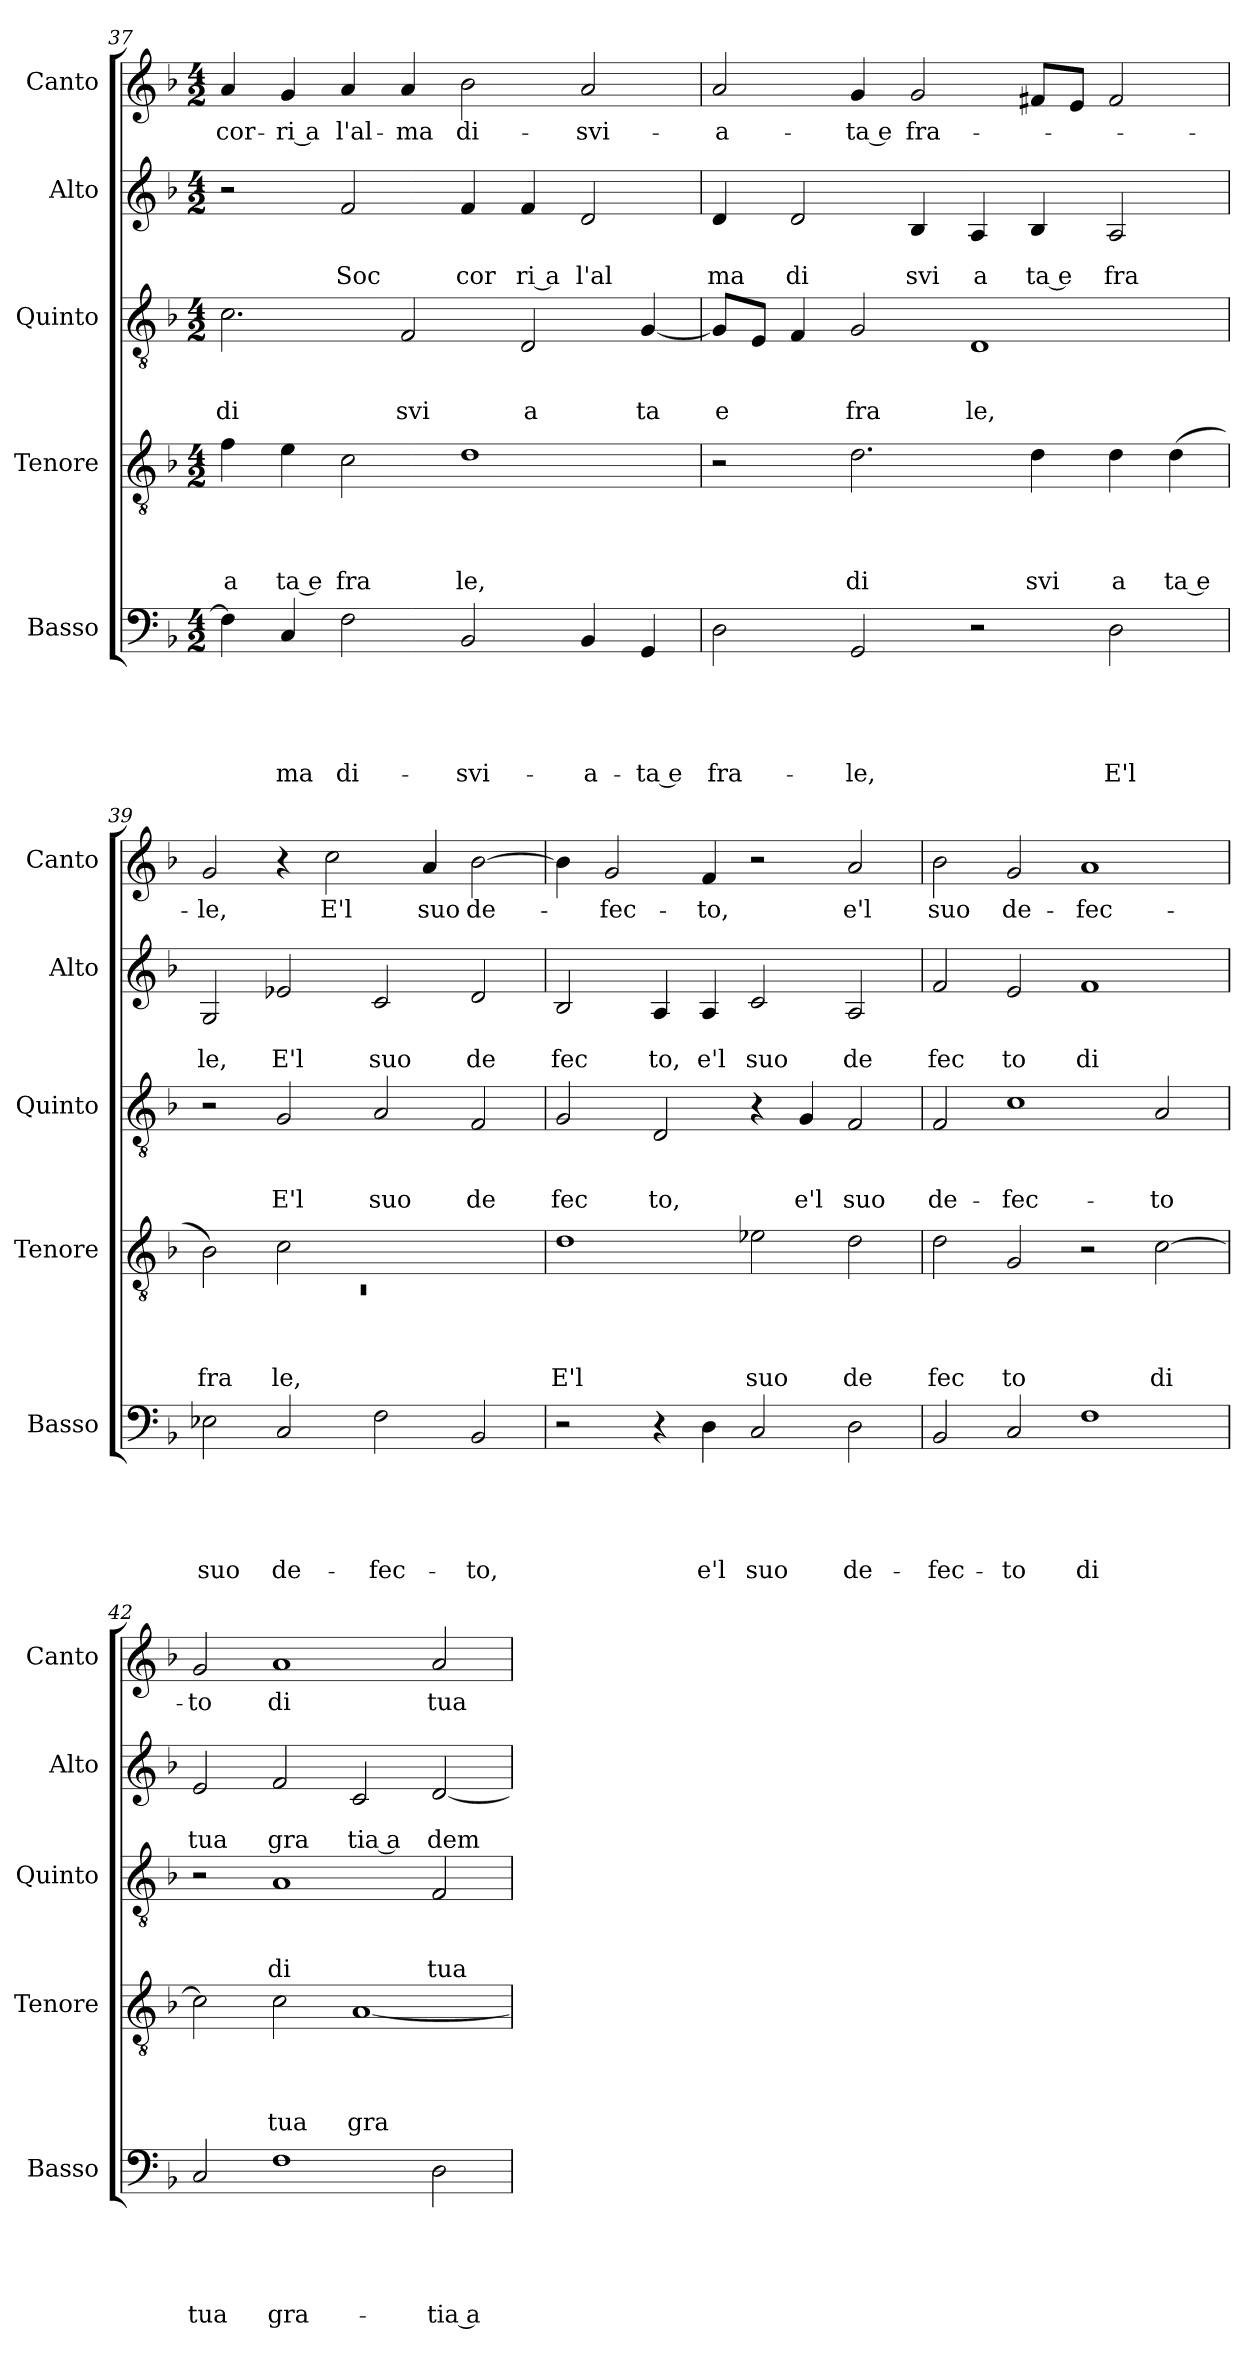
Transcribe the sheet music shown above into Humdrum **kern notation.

**kern	**text	**text	**text	**text	**text	**kern	**text	**text	**text	**text	**kern	**text	**text	**text	**kern	**text	**text	**kern	**text
*part5	*part5	*part5	*part5	*part5	*part5	*part4	*part4	*part4	*part4	*part4	*part3	*part3	*part3	*part3	*part2	*part2	*part2	*part1	*part1
*staff5	*staff5	*staff5	*staff5	*staff5	*staff5	*staff4	*staff4	*staff4	*staff4	*staff4	*staff3	*staff3	*staff3	*staff3	*staff2	*staff2	*staff2	*staff1	*staff1
*I"Basso	*	*	*	*	*	*I"Tenore	*	*	*	*	*I"Quinto	*	*	*	*I"Alto	*	*	*I"Canto	*
*I'Basso	*	*	*	*	*	*I'Tenore	*	*	*	*	*I'Quinto	*	*	*	*I'Alto	*	*	*I'Canto	*
*clefF4	*	*	*	*	*	*clefGv2	*	*	*	*	*clefGv2	*	*	*	*clefG2	*	*	*clefG2	*
*k[b-]	*	*	*	*	*	*k[b-]	*	*	*	*	*k[b-]	*	*	*	*k[b-]	*	*	*k[b-]	*
*F:	*	*	*	*	*	*F:	*	*	*	*	*F:	*	*	*	*F:	*	*	*F:	*
*M4/2	*	*	*	*	*	*M4/2	*	*	*	*	*M4/2	*	*	*	*M4/2	*	*	*M4/2	*
=37	=37	=37	=37	=37	=37	=37	=37	=37	=37	=37	=37	=37	=37	=37	=37	=37	=37	=37	=37
!	!	!	!	!	!	!	!	!	!	!LO:LY:b	!	!	!	!LO:LY:b	!	!	!	!	!LO:LY:b
4F\]	.	.	.	.	.	4f\	.	.	.	a	2.c\	.	.	di	2r	.	.	4a/	-cor-
!	!	!	!	!	!LO:LY:b	!	!	!	!	!LO:LY:b:rj	!	!	!	!	!	!	!	!	!LO:LY:b:rj
4C/	.	.	.	.	-ma	4e\	.	.	.	ta e	.	.	.	.	.	.	.	4g/	-ri a
!	!	!	!	!	!LO:LY:b	!	!	!	!	!LO:LY:b	!	!	!	!	!	!	!LO:LY:b	!	!LO:LY:b
2F\	.	.	.	.	di-	2c\	.	.	.	fra	.	.	.	.	2f/	.	Soc	4a/	l'al-
!	!	!	!	!	!	!	!	!	!	!	!	!	!	!LO:LY:b	!	!	!	!	!LO:LY:b
.	.	.	.	.	.	.	.	.	.	.	2F/	.	.	svi	.	.	.	4a/	-ma
!	!	!	!	!	!LO:LY:b	!	!	!	!	!LO:LY:b	!	!	!	!	!	!	!LO:LY:b	!	!LO:LY:b
2BB-/	.	.	.	.	-svi-	1d	.	.	.	le,	.	.	.	.	4f/	.	cor	2b-\	di-
!	!	!	!	!	!	!	!	!	!	!	!	!	!	!LO:LY:b	!	!	!LO:LY:b:rj	!	!
.	.	.	.	.	.	.	.	.	.	.	2D/	.	.	a	4f/	.	ri a	.	.
!	!	!	!	!	!LO:LY:b	!	!	!	!	!	!	!	!	!	!	!	!LO:LY:b	!	!LO:LY:b
4BB-/	.	.	.	.	-a-	.	.	.	.	.	.	.	.	.	2d/	.	l'al	2a/	-svi-
!	!	!	!	!	!LO:LY:b:rj	!	!	!	!	!	!	!	!	!LO:LY:b	!	!	!	!	!
4GG/	.	.	.	.	-ta e	.	.	.	.	.	[<4G/	.	.	ta	.	.	.	.	.
=38	=38	=38	=38	=38	=38	=38	=38	=38	=38	=38	=38	=38	=38	=38	=38	=38	=38	=38	=38
!	!	!	!	!	!LO:LY:b	!	!	!	!	!	!	!	!	!LO:LY:b:rj	!	!	!LO:LY:b	!	!LO:LY:b
2D\	.	.	.	.	fra-	2r	.	.	.	.	8G/L]	.	.	e	4d/	.	ma	2a/	-a-
.	.	.	.	.	.	.	.	.	.	.	8E/J	.	.	.	.	.	.	.	.
!	!	!	!	!	!	!	!	!	!	!	!	!	!	!	!	!	!LO:LY:b	!	!
.	.	.	.	.	.	.	.	.	.	.	4F/	.	.	.	2d/	.	di	.	.
!	!	!	!	!	!LO:LY:b	!	!	!	!	!LO:LY:b	!	!	!	!LO:LY:b	!	!	!	!	!LO:LY:b:rj
2GG/	.	.	.	.	-le,	2.d\	.	.	.	di	2G/	.	.	fra	.	.	.	4g/	-ta e
!	!	!	!	!	!	!	!	!	!	!	!	!	!	!	!	!	!LO:LY:b	!	!LO:LY:b
.	.	.	.	.	.	.	.	.	.	.	.	.	.	.	4B-/	.	svi	2g/	fra-
!	!	!	!	!	!	!	!	!	!	!	!	!	!	!LO:LY:b	!	!	!LO:LY:b	!	!
2r	.	.	.	.	.	.	.	.	.	.	1D	.	.	le,	4A/	.	a	.	.
!	!	!	!	!	!	!	!	!	!	!LO:LY:b	!	!	!	!	!	!	!LO:LY:b:rj	!	!
.	.	.	.	.	.	4d\	.	.	.	svi	.	.	.	.	4B-/	.	ta e	8f#/L	.
.	.	.	.	.	.	.	.	.	.	.	.	.	.	.	.	.	.	8e/J	.
!	!	!	!	!	!LO:LY:b	!	!	!	!	!LO:LY:b	!	!	!	!	!	!	!LO:LY:b	!	!
2D\	.	.	.	.	E'l	4d\	.	.	.	a	.	.	.	.	2A/	.	fra	2f#/	.
!	!	!	!	!	!	!	!	!	!	!LO:LY:b:rj	!	!	!	!	!	!	!	!	!
.	.	.	.	.	.	(<4d\	.	.	.	ta e	.	.	.	.	.	.	.	.	.
=39	=39	=39	=39	=39	=39	=39	=39	=39	=39	=39	=39	=39	=39	=39	=39	=39	=39	=39	=39
*	*	*	*	*	*	*^	*	*	*	*	*	*	*	*	*	*	*	*	*
!	!	!	!	!	!LO:LY:b	!	!LO:N:vis=1	!	!	!	!LO:LY:b	!	!	!	!	!	!	!LO:LY:b	!	!LO:LY:b
2E-X\	.	.	.	.	suo	2B-\)	0rC	.	.	.	fra	2r	.	.	.	2G/	.	le,	2g/	-le,
!	!	!	!	!	!LO:LY:b	!	!	!	!	!	!LO:LY:b	!	!	!	!LO:LY:b	!	!	!LO:LY:b	!	!
2C/	.	.	.	.	de-	2c\	.	.	.	.	le,	2G/	.	.	E'l	2e-X/	.	E'l	4r	.
!	!	!	!	!	!	!	!	!	!	!	!	!	!	!	!	!	!	!	!	!LO:LY:b
.	.	.	.	.	.	.	.	.	.	.	.	.	.	.	.	.	.	.	2cc\	E'l
!	!	!	!	!	!LO:LY:b	!	!	!	!	!	!	!	!	!	!LO:LY:b	!	!	!LO:LY:b	!	!
2F\	.	.	.	.	-fec-	1ryy	.	.	.	.	.	2A/	.	.	suo	2c/	.	suo	.	.
!	!	!	!	!	!	!	!	!	!	!	!	!	!	!	!	!	!	!	!	!LO:LY:b
.	.	.	.	.	.	.	.	.	.	.	.	.	.	.	.	.	.	.	4a/	suo
!	!	!	!	!	!LO:LY:b	!	!	!	!	!	!	!	!	!	!LO:LY:b	!	!	!LO:LY:b	!	!LO:LY:b
2BB-/	.	.	.	.	-to,	.	.	.	.	.	.	2F/	.	.	de	2d/	.	de	[>2b-\	de-
*	*	*	*	*	*	*v	*v	*	*	*	*	*	*	*	*	*	*	*	*	*
=40	=40	=40	=40	=40	=40	=40	=40	=40	=40	=40	=40	=40	=40	=40	=40	=40	=40	=40	=40
!	!	!	!	!	!	!	!	!	!	!LO:LY:b	!	!	!	!LO:LY:b	!	!	!LO:LY:b	!	!
2r	.	.	.	.	.	1d	.	.	.	E'l	2G/	.	.	fec	2B-/	.	fec	4b-\]	.
!	!	!	!	!	!	!	!	!	!	!	!	!	!	!	!	!	!	!	!LO:LY:b
.	.	.	.	.	.	.	.	.	.	.	.	.	.	.	.	.	.	2g/	-fec-
!	!	!	!	!	!	!	!	!	!	!	!	!	!	!LO:LY:b	!	!	!LO:LY:b	!	!
4r	.	.	.	.	.	.	.	.	.	.	2D/	.	.	to,	4A/	.	to,	.	.
!	!	!	!	!	!LO:LY:b	!	!	!	!	!	!	!	!	!	!	!	!LO:LY:b	!	!LO:LY:b
4D\	.	.	.	.	e'l	.	.	.	.	.	.	.	.	.	4A/	.	e'l	4f/	-to,
!	!	!	!	!	!LO:LY:b	!	!	!	!	!LO:LY:b	!	!	!	!	!	!	!LO:LY:b	!	!
2C/	.	.	.	.	suo	2e-X\	.	.	.	suo	4r	.	.	.	2c/	.	suo	2r	.
!	!	!	!	!	!	!	!	!	!	!	!	!	!	!LO:LY:b	!	!	!	!	!
.	.	.	.	.	.	.	.	.	.	.	4G/	.	.	e'l	.	.	.	.	.
!	!	!	!	!	!LO:LY:b	!	!	!	!	!LO:LY:b	!	!	!	!LO:LY:b	!	!	!LO:LY:b	!	!LO:LY:b
2D\	.	.	.	.	de-	2d\	.	.	.	de	2F/	.	.	suo	2A/	.	de	2a/	e'l
!!LO:LB:g=z
=41	=41	=41	=41	=41	=41	=41	=41	=41	=41	=41	=41	=41	=41	=41	=41	=41	=41	=41	=41
!	!	!	!	!	!LO:LY:b	!	!	!	!	!LO:LY:b	!	!	!	!LO:LY:b	!	!	!LO:LY:b	!	!LO:LY:b
2BB-/	.	.	.	.	-fec-	2d\	.	.	.	fec	2F/	.	.	de-	2f/	.	fec	2b-\	suo
!	!	!	!	!	!LO:LY:b	!	!	!	!	!LO:LY:b	!	!	!	!LO:LY:b	!	!	!LO:LY:b	!	!LO:LY:b
2C/	.	.	.	.	-to	2G/	.	.	.	to	1c	.	.	-fec-	2e/	.	to	2g/	de-
!	!	!	!	!	!LO:LY:b	!	!	!	!	!	!	!	!	!	!	!	!LO:LY:b	!	!LO:LY:b
1F	.	.	.	.	di	2r	.	.	.	.	.	.	.	.	1f	.	di	1a	-fec-
!	!	!	!	!	!	!	!	!	!	!LO:LY:b	!	!	!	!LO:LY:b	!	!	!	!	!
.	.	.	.	.	.	[>2c\	.	.	.	di	2A/	.	.	-to	.	.	.	.	.
=42	=42	=42	=42	=42	=42	=42	=42	=42	=42	=42	=42	=42	=42	=42	=42	=42	=42	=42	=42
!	!	!	!	!	!LO:LY:b	!	!	!	!	!	!	!	!	!	!	!	!LO:LY:b	!	!LO:LY:b
2C/	.	.	.	.	tua	2c\]	.	.	.	.	2r	.	.	.	2e/	.	tua	2g/	-to
!	!	!	!	!	!LO:LY:b	!	!	!	!	!LO:LY:b	!	!	!	!LO:LY:b	!	!	!LO:LY:b	!	!LO:LY:b
1F	.	.	.	.	gra-	2c\	.	.	.	tua	1A	.	.	di	2f/	.	gra	1a	di
!	!	!	!	!	!	!	!	!	!	!LO:LY:b	!	!	!	!	!	!	!LO:LY:b:rj	!	!
.	.	.	.	.	.	[<1A	.	.	.	gra	.	.	.	.	2c/	.	tia a	.	.
!	!	!	!	!	!LO:LY:b:rj	!	!	!	!	!	!	!	!	!LO:LY:b	!	!	!LO:LY:b	!	!LO:LY:b
2D\	.	.	.	.	-tia a-	.	.	.	.	.	2F/	.	.	tua	[<2d/	.	dem	2a/	tua
=	=	=	=	=	=	=	=	=	=	=	=	=	=	=	=	=	=	=	=
*-	*-	*-	*-	*-	*-	*-	*-	*-	*-	*-	*-	*-	*-	*-	*-	*-	*-	*-	*-
